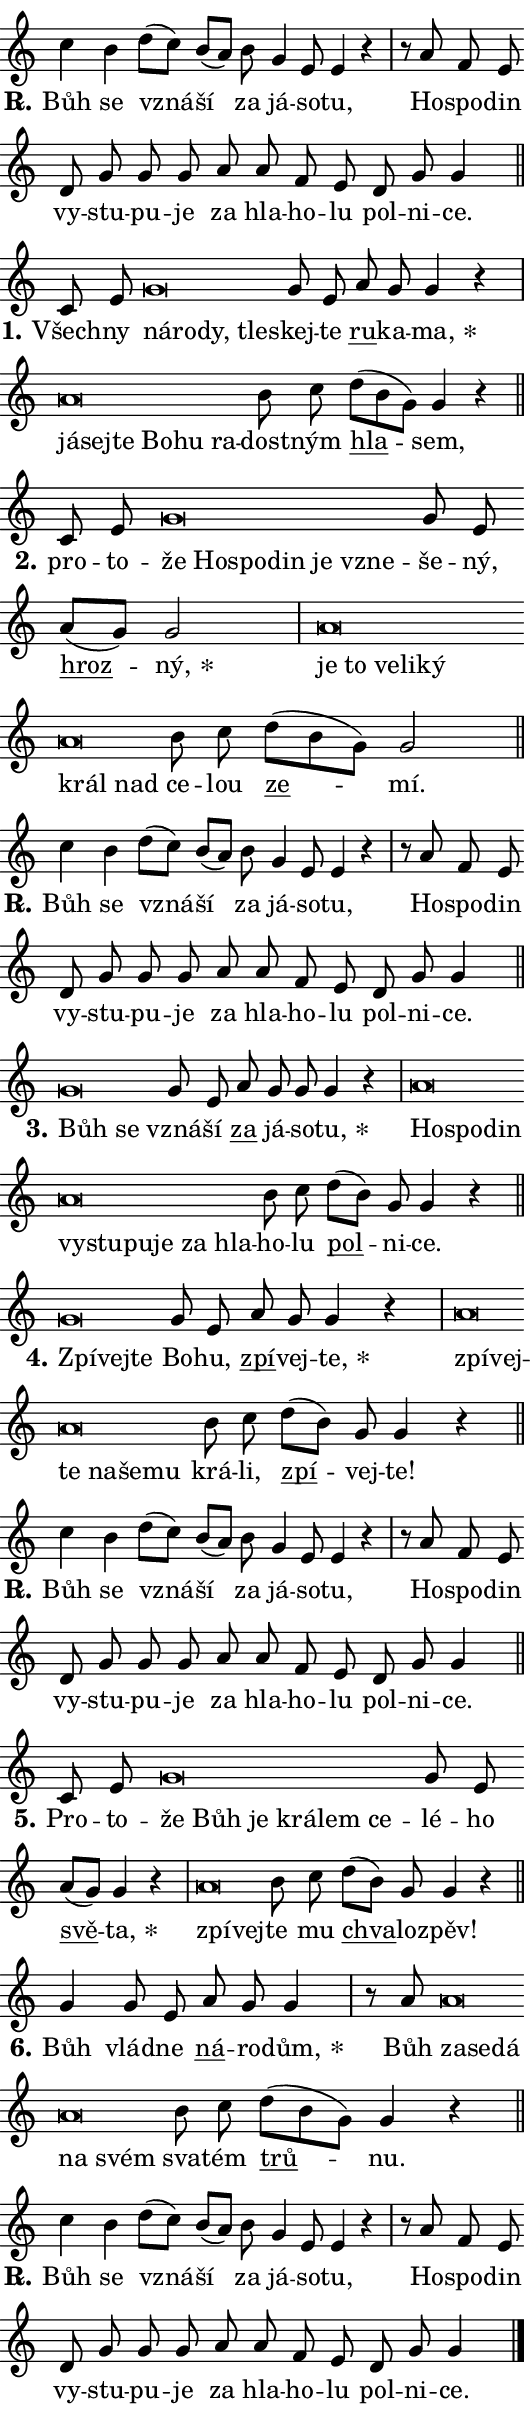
\version "2.24.0"
\header { tagline = "" }
\paper {
  indent = 0\cm
  top-margin = 0\cm
  right-margin = 0.13\cm % to fit lyric hyphens
  bottom-margin = 0\cm
  left-margin = 0\cm
  paper-width = 9\cm
  page-breaking = #ly:one-page-breaking
  system-system-spacing.basic-distance = #11
  score-system-spacing.basic-distance = #11
  ragged-last = ##f
}


%% Author: Thomas Morley
%% https://lists.gnu.org/archive/html/lilypond-user/2020-05/msg00002.html
#(define (line-position grob)
"Returns position of @var[grob} in current system:
   @code{'start}, if at first time-step
   @code{'end}, if at last time-step
   @code{'middle} otherwise
"
  (let* ((col (ly:item-get-column grob))
         (ln (ly:grob-object col 'left-neighbor))
         (rn (ly:grob-object col 'right-neighbor))
         (col-to-check-left (if (ly:grob? ln) ln col))
         (col-to-check-right (if (ly:grob? rn) rn col))
         (break-dir-left
           (and
             (ly:grob-property col-to-check-left 'non-musical #f)
             (ly:item-break-dir col-to-check-left)))
         (break-dir-right
           (and
             (ly:grob-property col-to-check-right 'non-musical #f)
             (ly:item-break-dir col-to-check-right))))
        (cond ((eqv? 1 break-dir-left) 'start)
              ((eqv? -1 break-dir-right) 'end)
              (else 'middle))))

#(define (tranparent-at-line-position vctor)
  (lambda (grob)
  "Relying on @code{line-position} select the relevant enry from @var{vctor}.
Used to determine transparency,"
    (case (line-position grob)
      ((end) (not (vector-ref vctor 0)))
      ((middle) (not (vector-ref vctor 1)))
      ((start) (not (vector-ref vctor 2))))))

noteHeadBreakVisibility =
#(define-music-function (break-visibility)(vector?)
"Makes @code{NoteHead}s transparent relying on @var{break-visibility}"
#{
  \override NoteHead.transparent =
    #(tranparent-at-line-position break-visibility)
#})

#(define delete-ledgers-for-transparent-note-heads
  (lambda (grob)
    "Reads whether a @code{NoteHead} is transparent.
If so this @code{NoteHead} is removed from @code{'note-heads} from
@var{grob}, which is supposed to be @code{LedgerLineSpanner}.
As a result ledgers are not printed for this @code{NoteHead}"
    (let* ((nhds-array (ly:grob-object grob 'note-heads))
           (nhds-list
             (if (ly:grob-array? nhds-array)
                 (ly:grob-array->list nhds-array)
                 '()))
           ;; Relies on the transparent-property being done before
           ;; Staff.LedgerLineSpanner.after-line-breaking is executed.
           ;; This is fragile ...
           (to-keep
             (remove
               (lambda (nhd)
                 (ly:grob-property nhd 'transparent #f))
               nhds-list)))
      ;; TODO find a better method to iterate over grob-arrays, similiar
      ;; to filter/remove etc for lists
      ;; For now rebuilt from scratch
      (set! (ly:grob-object grob 'note-heads)  '())
      (for-each
        (lambda (nhd)
          (ly:pointer-group-interface::add-grob grob 'note-heads nhd))
        to-keep))))

squashNotes = {
  \override NoteHead.X-extent = #'(-0.2 . 0.2)
  \override NoteHead.Y-extent = #'(-0.75 . 0)
  \override NoteHead.stencil =
    #(lambda (grob)
       (let ((pos (ly:grob-property grob 'staff-position)))
         (begin
           (if (< pos -7) (display "ERROR: Lower brevis then expected\n") (display ""))
           (if (<= pos -6) ly:text-interface::print ly:note-head::print))))
}
unSquashNotes = {
  \revert NoteHead.X-extent
  \revert NoteHead.Y-extent
  \revert NoteHead.stencil
}

hideNotes = \noteHeadBreakVisibility #begin-of-line-visible
unHideNotes = \noteHeadBreakVisibility #all-visible

% work-around for resetting accidentals
% https://lilypond.org/doc/v2.23/Documentation/notation/displaying-rhythms#unmetered-music
cadenzaMeasure = {
  \cadenzaOff
  \partial 1024 s1024
  \cadenzaOn
}

#(define-markup-command (accent layout props text) (markup?)
  "Underline accented syllable"
  (interpret-markup layout props
    #{\markup \override #'(offset . 4.3) \underline { #text }#}))

responsum = \markup \concat {
  "R" \hspace #-1.05 \path #0.1 #'((moveto 0 0.07) (lineto 0.9 0.8)) \hspace #0.05 "."
}

spaceSize = #0.6828661417322834 % exact space size for TeX Gyre Schola

\layout {
  \context {
    \Staff
    \remove "Time_signature_engraver"
    \override LedgerLineSpanner.after-line-breaking = #delete-ledgers-for-transparent-note-heads
  }
  \context {
    \Lyrics {
      \override LyricSpace.minimum-distance = \spaceSize
      \override LyricText.font-name = #"TeX Gyre Schola"
      \override LyricText.font-size = 1
      \override StanzaNumber.font-name = #"TeX Gyre Schola Bold"
      \override StanzaNumber.font-size = 1
    }
  }
  \context {
    \Score 
    \override NoteHead.text =
      #(lambda (grob) 
        (let ((pos (ly:grob-property grob 'staff-position)))
          #{\markup {
            \combine
              \halign #-0.55 \raise #(if (= pos -6) 0 0.5) \override #'(thickness . 2) \draw-line #'(3.2 . 0)
              \musicglyph "noteheads.sM1"
          }#}))
  }
}

% magnetic-lyrics.ily
%
%   written by
%     Jean Abou Samra <jean@abou-samra.fr>
%     Werner Lemberg <wl@gnu.org>
%
%   adapted by
%     Jiri Hon <jiri.hon@gmail.com>
%
% Version 2022-Apr-15

% https://www.mail-archive.com/lilypond-user@gnu.org/msg149350.html

#(define (Left_hyphen_pointer_engraver context)
   "Collect syllable-hyphen-syllable occurrences in lyrics and store
them in properties.  This engraver only looks to the left.  For
example, if the lyrics input is @code{foo -- bar}, it does the
following.

@itemize @bullet
@item
Set the @code{text} property of the @code{LyricHyphen} grob between
@q{foo} and @q{bar} to @code{foo}.

@item
Set the @code{left-hyphen} property of the @code{LyricText} grob with
text @q{foo} to the @code{LyricHyphen} grob between @q{foo} and
@q{bar}.
@end itemize

Use this auxiliary engraver in combination with the
@code{lyric-@/text::@/apply-@/magnetic-@/offset!} hook."
   (let ((hyphen #f)
         (text #f))
     (make-engraver
      (acknowledgers
       ((lyric-syllable-interface engraver grob source-engraver)
        (set! text grob)))
      (end-acknowledgers
       ((lyric-hyphen-interface engraver grob source-engraver)
        ;(when (not (grob::has-interface grob 'lyric-space-interface))
          (set! hyphen grob)));)
      ((stop-translation-timestep engraver)
       (when (and text hyphen)
         (ly:grob-set-object! text 'left-hyphen hyphen))
       (set! text #f)
       (set! hyphen #f)))))

#(define (lyric-text::apply-magnetic-offset! grob)
   "If the space between two syllables is less than the value in
property @code{LyricText@/.details@/.squash-threshold}, move the right
syllable to the left so that it gets concatenated with the left
syllable.

Use this function as a hook for
@code{LyricText@/.after-@/line-@/breaking} if the
@code{Left_@/hyphen_@/pointer_@/engraver} is active."
   (let ((hyphen (ly:grob-object grob 'left-hyphen #f)))
     (when hyphen
       (let ((left-text (ly:spanner-bound hyphen LEFT)))
         (when (grob::has-interface left-text 'lyric-syllable-interface)
           (let* ((common (ly:grob-common-refpoint grob left-text X))
                  (this-x-ext (ly:grob-extent grob common X))
                  (left-x-ext
                   (begin
                     ;; Trigger magnetism for left-text.
                     (ly:grob-property left-text 'after-line-breaking)
                     (ly:grob-extent left-text common X)))
                  ;; `delta` is the gap width between two syllables.
                  (delta (- (interval-start this-x-ext)
                            (interval-end left-x-ext)))
                  (details (ly:grob-property grob 'details))
                  (threshold (assoc-get 'squash-threshold details 0.2)))
             (when (< delta threshold)
               (let* (;; We have to manipulate the input text so that
                      ;; ligatures crossing syllable boundaries are not
                      ;; disabled.  For languages based on the Latin
                      ;; script this is essentially a beautification.
                      ;; However, for non-Western scripts it can be a
                      ;; necessity.
                      (lt (ly:grob-property left-text 'text))
                      (rt (ly:grob-property grob 'text))
                      (is-space (grob::has-interface hyphen 'lyric-space-interface))
                      (space (if is-space " " ""))
                      (extra-delta (if is-space spaceSize 0))
                      ;; Append new syllable.
                      (ltrt-space (if (and (string? lt) (string? rt))
                                (string-append lt space rt)
                                (make-concat-markup (list lt space rt))))
                      ;; Right-align `ltrt` to the right side.
                      (ltrt-space-markup (grob-interpret-markup
                               grob
                               (make-translate-markup
                                (cons (interval-length this-x-ext) 0)
                                (make-right-align-markup ltrt-space)))))
                 (begin
                   ;; Don't print `left-text`.
                   (ly:grob-set-property! left-text 'stencil #f)
                   ;; Set text and stencil (which holds all collected
                   ;; syllables so far) and shift it to the left.
                   (ly:grob-set-property! grob 'text ltrt-space)
                   (ly:grob-set-property! grob 'stencil ltrt-space-markup)
                   (ly:grob-translate-axis! grob (- (- delta extra-delta)) X))))))))))


#(define (lyric-hyphen::displace-bounds-first grob)
   ;; Make very sure this callback isn't triggered too early.
   (let ((left (ly:spanner-bound grob LEFT))
         (right (ly:spanner-bound grob RIGHT)))
     (ly:grob-property left 'after-line-breaking)
     (ly:grob-property right 'after-line-breaking)
     (ly:lyric-hyphen::print grob)))

squashThreshold = #0.4

\layout {
  \context {
    \Lyrics
    \consists #Left_hyphen_pointer_engraver
    \override LyricText.after-line-breaking =
      #lyric-text::apply-magnetic-offset!
    \override LyricHyphen.stencil = #lyric-hyphen::displace-bounds-first
    \override LyricText.details.squash-threshold = \squashThreshold
    \override LyricHyphen.minimum-distance = 0
    \override LyricHyphen.minimum-length = \squashThreshold
  }
}

squashText = \override LyricText.details.squash-threshold = 9999
unSquashText = \override LyricText.details.squash-threshold = \squashThreshold

leftText = \override LyricText.self-alignment-X = #LEFT
unLeftText = \revert LyricText.self-alignment-X

starOffset = #(lambda (grob) 
                (let ((x_offset (ly:self-alignment-interface::aligned-on-x-parent grob)))
                  (if (= x_offset 0) 0 (+ x_offset 1.2))))

star = #(define-music-function (syllable)(string?)
"Append star separator at the end of a syllable"
#{
  \once \override LyricText.X-offset = #starOffset
  \lyricmode { \markup {
    #syllable
    \override #'((font-name . "TeX Gyre Schola Bold")) \hspace #0.2 \lower #0.65 \larger "*"
  } }
#})

starAccent = #(define-music-function (syllable)(string?)
"Append star separator at the end of a syllable and make accent"
#{
  \once \override LyricText.X-offset = #starOffset
  \lyricmode { \markup {
    \accent #syllable
    \override #'((font-name . "TeX Gyre Schola Bold")) \hspace #0.2 \lower #0.65 \larger "*"
  } }
#})

breath = #(define-music-function (syllable)(string?)
"Append breathing indicator at the end of a syllable"
#{
  \lyricmode { \markup { #syllable "+" } }
#})

optionalBreath = #(define-music-function (syllable)(string?)
"Append optional breathing indicator at the end of a syllable"
#{
  \lyricmode { \markup { #syllable "(+)" } }
#})


\score {
    <<
        \new Voice = "melody" { \cadenzaOn \key c \major \relative { c''4 b d8[( c)] b[( a)] \bar "" b g4 e8 e4 r \cadenzaMeasure \bar "|" r8 a f e \bar "" d g g g \bar "" a a f e d g g4 \cadenzaMeasure \bar "||" \break } }
        \new Lyrics \lyricsto "melody" { \lyricmode { \set stanza = \responsum
Bůh se vzná -- ší za já -- so -- tu, Ho -- spo -- din vy -- stu -- pu -- je za hla -- ho -- lu pol -- ni -- ce. } }
    >>
    \layout {}
}

\score {
    <<
        \new Voice = "melody" { \cadenzaOn \key c \major \relative { c'8 e \bar "" \squashNotes g\breve*1/16 \hideNotes \breve*1/16 \bar "" \breve*1/16 \breve*1/16 \bar "" \unHideNotes \unSquashNotes g8 e \bar "" a g g4 r \cadenzaMeasure \bar "|" \squashNotes a\breve*1/16 \hideNotes \breve*1/16 \bar "" \breve*1/16 \bar "" \breve*1/16 \bar "" \breve*1/16 \breve*1/16 \bar "" \unHideNotes \unSquashNotes b8 c \bar "" d[( b g)] g4 r \cadenzaMeasure \bar "||" \break } }
        \new Lyrics \lyricsto "melody" { \lyricmode { \set stanza = "1."
Všech -- ny \leftText ná -- \squashText ro -- dy, tle -- \unLeftText \unSquashText skej -- te \markup \accent ru -- ka -- \star ma, \leftText já -- \squashText sej -- te Bo -- hu ra -- \unLeftText \unSquashText dost -- ným \markup \accent hla -- sem, } }
    >>
    \layout {}
}

\score {
    <<
        \new Voice = "melody" { \cadenzaOn \key c \major \relative { c'8 e \bar "" \squashNotes g\breve*1/16 \hideNotes \breve*1/16 \bar "" \breve*1/16 \bar "" \breve*1/16 \bar "" \breve*1/16 \breve*1/16 \bar "" \unHideNotes \unSquashNotes g8 e \bar "" a[( g)] g2 \cadenzaMeasure \bar "|" \squashNotes a\breve*1/16 \hideNotes \breve*1/16 \bar "" \breve*1/16 \bar "" \breve*1/16 \bar "" \breve*1/16 \bar "" \breve*1/16 \breve*1/16 \bar "" \unHideNotes \unSquashNotes b8 c \bar "" d[( b g)] g2 \cadenzaMeasure \bar "||" \break } }
        \new Lyrics \lyricsto "melody" { \lyricmode { \set stanza = "2."
pro -- to -- \leftText že \squashText Ho -- spo -- din je vzne -- \unLeftText \unSquashText še -- ný, \markup \accent hroz -- \star ný, \leftText je \squashText to ve -- li -- ký král nad \unLeftText \unSquashText ce -- lou \markup \accent ze -- mí. } }
    >>
    \layout {}
}

\score {
    <<
        \new Voice = "melody" { \cadenzaOn \key c \major \relative { c''4 b d8[( c)] b[( a)] \bar "" b g4 e8 e4 r \cadenzaMeasure \bar "|" r8 a f e \bar "" d g g g \bar "" a a f e d g g4 \cadenzaMeasure \bar "||" \break } }
        \new Lyrics \lyricsto "melody" { \lyricmode { \set stanza = \responsum
Bůh se vzná -- ší za já -- so -- tu, Ho -- spo -- din vy -- stu -- pu -- je za hla -- ho -- lu pol -- ni -- ce. } }
    >>
    \layout {}
}

\score {
    <<
        \new Voice = "melody" { \cadenzaOn \key c \major \relative { \squashNotes g'\breve*1/16 \hideNotes \breve*1/16 \bar "" \unHideNotes \unSquashNotes g8 e \bar "" a g g g4 r \cadenzaMeasure \bar "|" \squashNotes a\breve*1/16 \hideNotes \breve*1/16 \bar "" \breve*1/16 \bar "" \breve*1/16 \bar "" \breve*1/16 \bar "" \breve*1/16 \bar "" \breve*1/16 \bar "" \breve*1/16 \breve*1/16 \bar "" \unHideNotes \unSquashNotes b8 c \bar "" d[( b)] g g4 r \cadenzaMeasure \bar "||" \break } }
        \new Lyrics \lyricsto "melody" { \lyricmode { \set stanza = "3."
\leftText Bůh \squashText se \unLeftText \unSquashText vzná -- ší \markup \accent za já -- so -- \star tu, \leftText Ho -- \squashText spo -- din vy -- stu -- pu -- je za hla -- \unLeftText \unSquashText ho -- lu \markup \accent pol -- ni -- ce. } }
    >>
    \layout {}
}

\score {
    <<
        \new Voice = "melody" { \cadenzaOn \key c \major \relative { \squashNotes g'\breve*1/16 \hideNotes \breve*1/16 \breve*1/16 \bar "" \unHideNotes \unSquashNotes g8 e \bar "" a g g4 r \cadenzaMeasure \bar "|" \squashNotes a\breve*1/16 \hideNotes \breve*1/16 \bar "" \breve*1/16 \bar "" \breve*1/16 \bar "" \breve*1/16 \breve*1/16 \bar "" \unHideNotes \unSquashNotes b8 c \bar "" d[( b)] g g4 r \cadenzaMeasure \bar "||" \break } }
        \new Lyrics \lyricsto "melody" { \lyricmode { \set stanza = "4."
\leftText Zpí -- \squashText vej -- te \unLeftText \unSquashText Bo -- hu, \markup \accent zpí -- vej -- \star te, \leftText zpí -- \squashText vej -- te na -- še -- mu \unLeftText \unSquashText krá -- li, \markup \accent zpí -- vej -- te! } }
    >>
    \layout {}
}

\score {
    <<
        \new Voice = "melody" { \cadenzaOn \key c \major \relative { c''4 b d8[( c)] b[( a)] \bar "" b g4 e8 e4 r \cadenzaMeasure \bar "|" r8 a f e \bar "" d g g g \bar "" a a f e d g g4 \cadenzaMeasure \bar "||" \break } }
        \new Lyrics \lyricsto "melody" { \lyricmode { \set stanza = \responsum
Bůh se vzná -- ší za já -- so -- tu, Ho -- spo -- din vy -- stu -- pu -- je za hla -- ho -- lu pol -- ni -- ce. } }
    >>
    \layout {}
}

\score {
    <<
        \new Voice = "melody" { \cadenzaOn \key c \major \relative { c'8 e \bar "" \squashNotes g\breve*1/16 \hideNotes \breve*1/16 \bar "" \breve*1/16 \bar "" \breve*1/16 \bar "" \breve*1/16 \breve*1/16 \bar "" \unHideNotes \unSquashNotes g8 e \bar "" a[( g)] g4 r \cadenzaMeasure \bar "|" \squashNotes a\breve*1/16 \hideNotes \breve*1/16 \bar "" \unHideNotes \unSquashNotes b8 c \bar "" d[( b)] g g4 r \cadenzaMeasure \bar "||" \break } }
        \new Lyrics \lyricsto "melody" { \lyricmode { \set stanza = "5."
Pro -- to -- \leftText že \squashText Bůh je krá -- lem ce -- \unLeftText \unSquashText lé -- ho \markup \accent svě -- \star ta, \leftText zpí -- \squashText vej -- \unLeftText \unSquashText te mu \markup \accent chva -- lo -- zpěv! } }
    >>
    \layout {}
}

\score {
    <<
        \new Voice = "melody" { \cadenzaOn \key c \major \relative { g'4 g8 e \bar "" a g g4 \cadenzaMeasure \bar "|" r8 a8 \squashNotes a\breve*1/16 \hideNotes \breve*1/16 \bar "" \breve*1/16 \bar "" \breve*1/16 \breve*1/16 \bar "" \unHideNotes \unSquashNotes b8 c \bar "" d[( b g)] g4 r \cadenzaMeasure \bar "||" \break } }
        \new Lyrics \lyricsto "melody" { \lyricmode { \set stanza = "6."
Bůh vlád -- ne \markup \accent ná -- ro -- \star dům, Bůh \leftText za -- \squashText se -- dá na svém \unLeftText \unSquashText sva -- tém \markup \accent trů -- nu. } }
    >>
    \layout {}
}

\score {
    <<
        \new Voice = "melody" { \cadenzaOn \key c \major \relative { c''4 b d8[( c)] b[( a)] \bar "" b g4 e8 e4 r \cadenzaMeasure \bar "|" r8 a f e \bar "" d g g g \bar "" a a f e d g g4 \cadenzaMeasure \bar "||" \break } \bar "|." }
        \new Lyrics \lyricsto "melody" { \lyricmode { \set stanza = \responsum
Bůh se vzná -- ší za já -- so -- tu, Ho -- spo -- din vy -- stu -- pu -- je za hla -- ho -- lu pol -- ni -- ce. } }
    >>
    \layout {}
}
